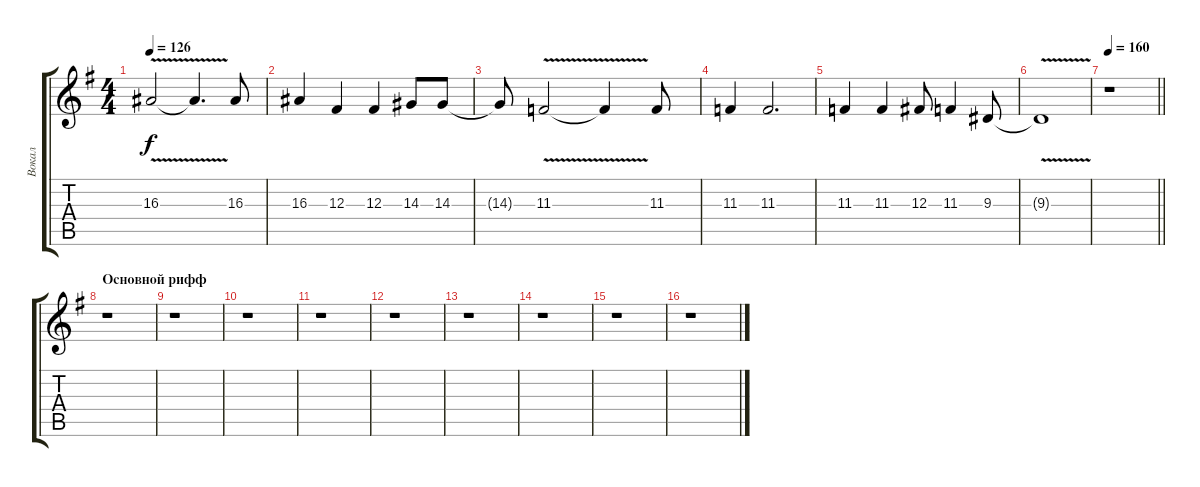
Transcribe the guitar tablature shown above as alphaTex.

\track ("Вокал" "Вокал") {instrument violin}
\staff {score tabs}
\tuning (Eb4 Bb3 Gb3 Db3 Ab2 Eb2) {hide}
\ts (4 4)
\tempo 126
\clef g2
\ks eminor
16.3{v t}.2{dy f} 16.3{t}.4{d} 16.3.8 |
16.3.4 12.3.4 12.3.4 14.3.8 14.3.8 |
14.3{t}.8 11.3{v}.2 11.3{t}.4 11.3.8 |
11.3.4 11.3.2{d} |
11.3.4 11.3.4 12.3.8 11.3.4 9.3.8 |
9.3{v t}.1 |
\tempo 160
\barLineRight lightlight
r.1 |
\section ("" "Основной рифф")
r.1 |
r.1 |
r.1 |
r.1 |
r.1 |
r.1 |
r.1 |
r.1 |
r.1
